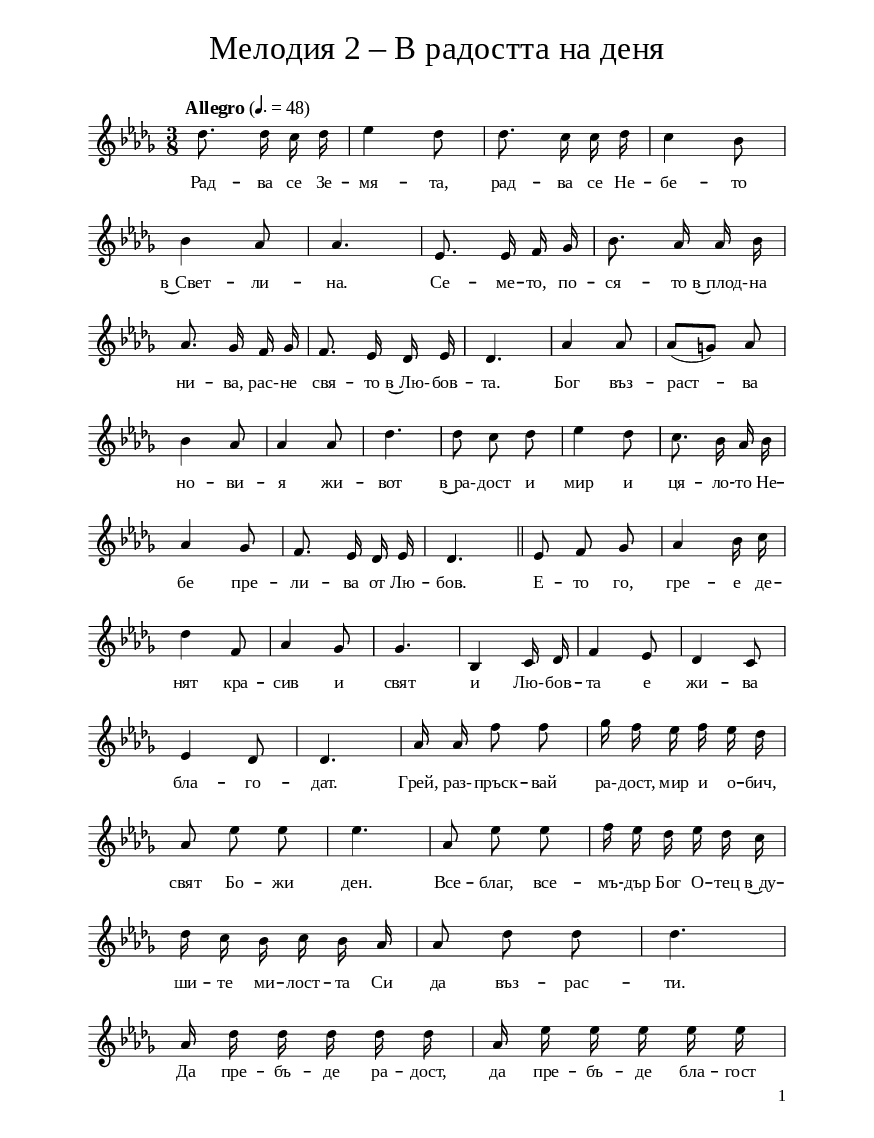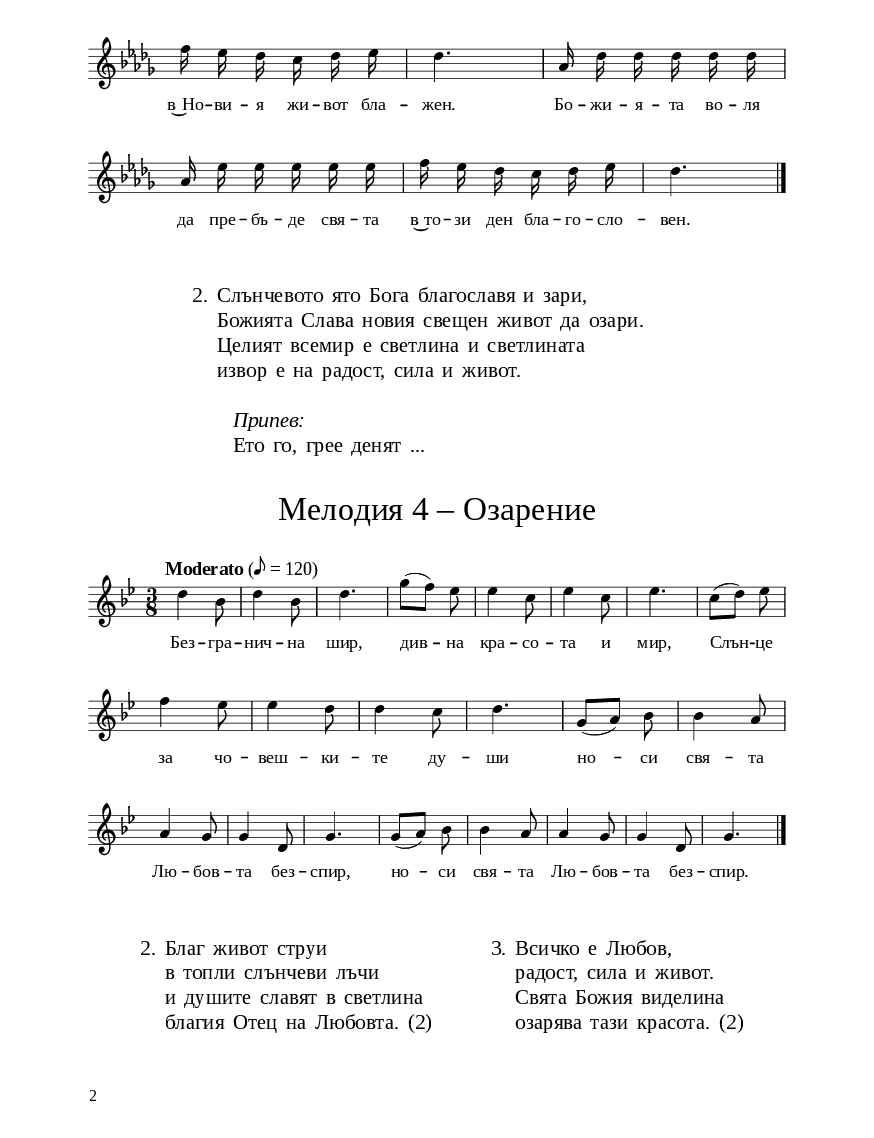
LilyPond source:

\version "2.24.3"

% include paper part and global functions
\include "include/globals.ily"

\bookpart {
  \label #'ref251_1
  \tocItem \markup "Мелодия 2 – В радостта на деня"
  \paper {
    print-all-headers = ##t
    print-page-number = ##t
    print-first-page-number = ##t

    % put page numbers on the bottom
    oddHeaderMarkup = \markup ""
    evenHeaderMarkup = \markup ""
    oddFooterMarkup = \markup
    \fill-line {
      ""
      \if \should-print-page-number \fromproperty #'page:page-number-string
    }
    evenFooterMarkup = \markup
    \fill-line {
      \if \should-print-page-number \fromproperty #'page:page-number-string
      ""
    }

    left-margin = 1.5\cm
    right-margin = 1.5\cm
    top-margin = 1.6\cm
    bottom-margin = 1.2\cm
    ragged-bottom = ##t % do not spread the staves to fill the whole vertical space

    % change distance between staves
    system-system-spacing =
    #'((basic-distance . 11)
       (minimum-distance . 6)
       (padding . 1)
       (stretchability . 12))
  }
  \score {
    \include "include/score-layout.ily"

    \new Voice \absolute {
      \clef treble
      \key des \major
      \time 3/8
      \tempoFunc "Allegro" 4. "48"
      \autoBeamOff
      des''8. des''16 c''16 des''16
      | % 2
      es''4 des''8 | % 3
      des''8. c''16 c''16 des''16
      | % 4
      c''4 bes'8 \break | % 5
      bes'4  as'8 | % 6
      as'4. | % 7
      es'8.  es'16  f'16  ges'16  | % 8
      bes'8.  as'16  as'16 bes'16 \break | % 9
      as'8.  ges'16  f'16  ges'16 |
      f'8.  es'16  des'16  es'16 | % 11
      des'4. | % 12
      as'4  as'8   | % 13
      as'8 [(  g'8 )]  as'8 \break| % 14
      bes'4  as'8  | % 15
      as'4  as'8 | % 16
      des''4.  | % 17
      des''8 c''8 des''8 | % 18
      es''4 des''8 | % 19
      c''8. bes'16  as'16 bes'16 \break |

      as'4  ges'8  | % 21
      f'8.  es'16  des'16  es'16 | % 22
      des'4. \bar "||"
      es'8  f'8  ges'8 | % 24
      as'4 bes'16 c''16 \break | % 25
      des''4  f'8 | % 26
      as'4  ges'8 | % 27
      ges'4. | % 28
      bes4  c'16  des'16   | % 29
      f'4  es'8  |
      des'4  c'8  \break | % 31
      es'4  des'8 | % 32
      des'4. | % 33
      as'16  as'16 f''8 f''8 | % 34
      ges''16 f''16 es''16 f''16
      es''16 des''16 \break  | % 35
      as'8 es''8 es''8 | % 36
      es''4.  | % 37
      as'8 es''8 es''8   | % 38
      f''16 es''16 des''16 es''16
      des''16 c''16 \break| % 39
      des''16 c''16 bes'16 c''16
      bes'16  as'16 |
      as'8 des''8 des''8 | % 41
      des''4. \break | % 42
      as'16 des''16 des''16 des''16
      des''16 des''16  | % 43
      as'16 es''16 es''16 es''16
      es''16 es''16 \break | % 44
      f''16 es''16 des''16 c''16
      des''16 es''16 | % 45
      des''4. | % 46
      as'16 des''16 des''16 des''16
      des''16 des''16 \break | % 47
      as'16 es''16 es''16 es''16
      es''16 es''16 | % 48
      f''16 es''16 des''16 c''16
      des''16 es''16 | % 49
      des''4. \bar "|."
    }

    \addlyrics {
      Рад -- ва се Зе -- мя -- та, рад --
      ва се Не -- бе -- то в~Свет -- ли
      -- на. Се -- ме -- то, по -- ся -- то
      "в~плод-" -- на ни -- ва, "рас-" -- не
      свя -- то "в~Лю-" -- бов -- та. Бог
      въз -- раст -- ва но -- ви -- я
      жи -- вот "в~ра-" -- дост и мир и
      ця -- ло -- то Не -- бе пре -- ли --
      ва от Лю -- бов. Е -- то го, гре --
      е де -- нят кра -- сив и свят и
      "Лю-" -- бов -- та е жи -- ва бла --
      го -- дат. Грей, "раз-" -- "пръск" -- вай
      "ра-" -- дост, мир и о -- бич, свят
      Бо -- жи ден. Все -- благ, все --
      мъ -- дър Бог О -- тец в~ду -- ши
      -- те ми -- лост -- та Си да въз --
      рас -- ти. Да пре -- бъ -- де ра --
      дост, да пре -- бъ -- де бла --
      гост в~Но -- ви -- я жи -- вот бла
      -- жен. Бо -- жи -- я -- та во -- ля
      да пре -- бъ -- де свя -- та в~то
      -- зи ден бла -- го -- сло -- вен.}

      \header {
        title = \titleFunc "Мелодия 2 – В радостта на деня" " Melodija 2 – V radostta na denja"
      }

      \midi{}

    } % score

    \markup \fontsize #bgCoupletFontSize {
      \hspace #10
      \override #`(baseline-skip . ,bgCoupletBaselineSkip)
      \column {
        \line {  2. Слънчевото ято Бога благославя и зари,}

        \line {   "   " Божията Слава новия свещен живот да озари.}

        \line {   "   " Целият всемир е светлина и светлината}

        \line {   "   " извор е на радост, сила и живот.}
        \line {   "   " }
        \line \italic {   "      " Припев:}
        \line {   "      " Ето го, грее денят ...}


      }

    } % markup
    \markup \empty-two

    \label #'ref251_2
    \tocItem \markup "Мелодия 4 – Озарение"
    \score {
      \include "include/score-layout.ily"

      \new Voice \absolute {
        \clef treble
        \key g \minor
        \time 3/8
        \tempoFunc "Moderato" 8 "120"
        \autoBeamOff
        d''4 bes'8 | % 2
        d''4 bes'8 | % 3
        d''4. | % 4
        g''8 ( [ f''8 ) ] es''8 | % 5
        es''4 c''8 | % 6
        es''4 c''8 | % 7
        es''4. | % 8
        c''8 ( [ d''8 ) ] es''8 \break | % 9
        f''4 es''8 |
        es''4 d''8 | % 11
        d''4 c''8 | % 12
        d''4. | % 13
        g'8 ( [  a'8 ) ] bes'8 | % 14
        bes'4  a'8 \break | % 15
        a'4  g'8 | % 16
        g'4  d'8 | % 17
        g'4. | % 18
        g'8 ( [  a'8 ) ] bes'8 | % 19
        bes'4  a'8 |
        a'4  g'8 | % 21
        g'4  d'8 | % 22
        g'4. \bar "|."
      }

      \addlyrics {
        Без -- гра -- нич -- на шир, див
        -- на кра -- со -- та и мир,
        Слън -- це за чо -- веш -- ки --
        те ду -- ши но -- си свя -- та
        Лю -- бов -- та без -- спир, но --
        си свя -- та Лю -- бов -- та без --
        спир.}

        \header {
          title = \titleFunc "Мелодия 4 – Озарение" "Melodija – Ozarenie"
        }

        \midi{}

      } % score





      \markup \fontsize #bgCoupletFontSize {
        \hspace #5
        \override #`(baseline-skip . ,bgCoupletBaselineSkip)
        \column {
          \line {   2.  Благ живот струи }
          \line {   "   " в топли слънчеви лъчи }
          \line {   "   " и душите славят в светлина }
          \line {   "   " благия Отец на Любовта. (2) }

        }

        \hspace #5
        \override #`(baseline-skip . ,bgCoupletBaselineSkip)
        \column {

          \line {   3. Всичко е Любов, }
          \line {   "   " радост, сила и живот. }
          \line {   "   " Свята Божия виделина }
          \line {   "   " озарява тази красота. (2)}

        }

      }

    } % bookpart

    % Più mosso
    %